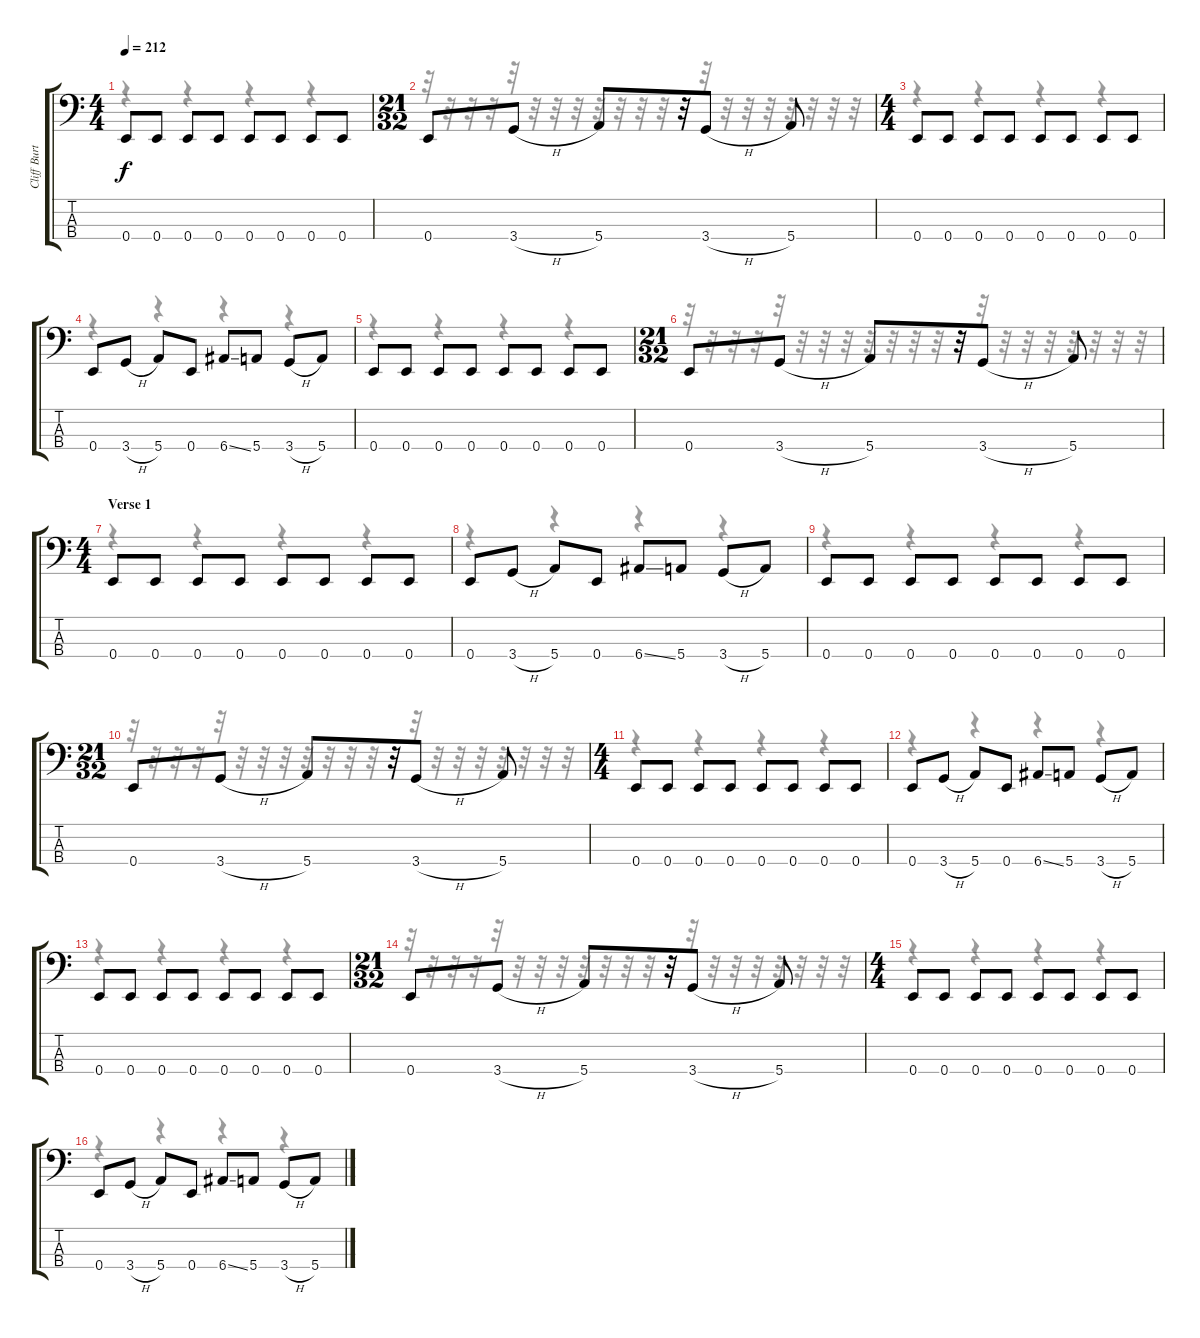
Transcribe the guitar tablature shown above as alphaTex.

\track ("Cliff Burton" "Cliff Burt") {instrument electricbassfinger}
\staff {score tabs}
\tuning (G2 D2 A1 E1) {hide}
\voice
\ts (4 4)
\tempo 212
\clef f4
\ks c
0.4.8{dy f} 0.4.8 0.4.8 0.4.8 0.4.8 0.4.8 0.4.8 0.4.8 |
\ts (21 32)
0.4.8 3.4{h}.8 5.4.8 r.32 3.4{h}.8 5.4.8 |
\ts (4 4)
0.4.8 0.4.8 0.4.8 0.4.8 0.4.8 0.4.8 0.4.8 0.4.8 |
0.4.8 3.4{h}.8 5.4.8 0.4.8 6.4{ss}.8 5.4.8 3.4{h}.8 5.4.8 |
0.4.8 0.4.8 0.4.8 0.4.8 0.4.8 0.4.8 0.4.8 0.4.8 |
\ts (21 32)
0.4.8 3.4{h}.8 5.4.8 r.32 3.4{h}.8 5.4.8 |
\ts (4 4)
\section ("" "Verse 1")
0.4.8 0.4.8 0.4.8 0.4.8 0.4.8 0.4.8 0.4.8 0.4.8 |
0.4.8 3.4{h}.8 5.4.8 0.4.8 6.4{ss}.8 5.4.8 3.4{h}.8 5.4.8 |
0.4.8 0.4.8 0.4.8 0.4.8 0.4.8 0.4.8 0.4.8 0.4.8 |
\ts (21 32)
0.4.8 3.4{h}.8 5.4.8 r.32 3.4{h}.8 5.4.8 |
\ts (4 4)
0.4.8 0.4.8 0.4.8 0.4.8 0.4.8 0.4.8 0.4.8 0.4.8 |
0.4.8 3.4{h}.8 5.4.8 0.4.8 6.4{ss}.8 5.4.8 3.4{h}.8 5.4.8 |
0.4.8 0.4.8 0.4.8 0.4.8 0.4.8 0.4.8 0.4.8 0.4.8 |
\ts (21 32)
0.4.8 3.4{h}.8 5.4.8 r.32 3.4{h}.8 5.4.8 |
\ts (4 4)
0.4.8 0.4.8 0.4.8 0.4.8 0.4.8 0.4.8 0.4.8 0.4.8 |
0.4.8 3.4{h}.8 5.4.8 0.4.8 6.4{ss}.8 5.4.8 3.4{h}.8 5.4.8
\voice
\clef f4
\ottava regular
\simile none
\ks c
r.4{dy f} r.4 r.4 r.4 |
r.32 r.32 r.32 r.32 r.32 r.32 r.32 r.32 r.32 r.32 r.32 r.32 r.32 r.32 r.32 r.32 r.32 r.32 r.32 r.32 r.32 |
r.4 r.4 r.4 r.4 |
r.4 r.4 r.4 r.4 |
r.4 r.4 r.4 r.4 |
r.32 r.32 r.32 r.32 r.32 r.32 r.32 r.32 r.32 r.32 r.32 r.32 r.32 r.32 r.32 r.32 r.32 r.32 r.32 r.32 r.32 |
r.4 r.4 r.4 r.4 |
r.4 r.4 r.4 r.4 |
r.4 r.4 r.4 r.4 |
r.32 r.32 r.32 r.32 r.32 r.32 r.32 r.32 r.32 r.32 r.32 r.32 r.32 r.32 r.32 r.32 r.32 r.32 r.32 r.32 r.32 |
r.4 r.4 r.4 r.4 |
r.4 r.4 r.4 r.4 |
r.4 r.4 r.4 r.4 |
r.32 r.32 r.32 r.32 r.32 r.32 r.32 r.32 r.32 r.32 r.32 r.32 r.32 r.32 r.32 r.32 r.32 r.32 r.32 r.32 r.32 |
r.4 r.4 r.4 r.4 |
r.4 r.4 r.4 r.4
